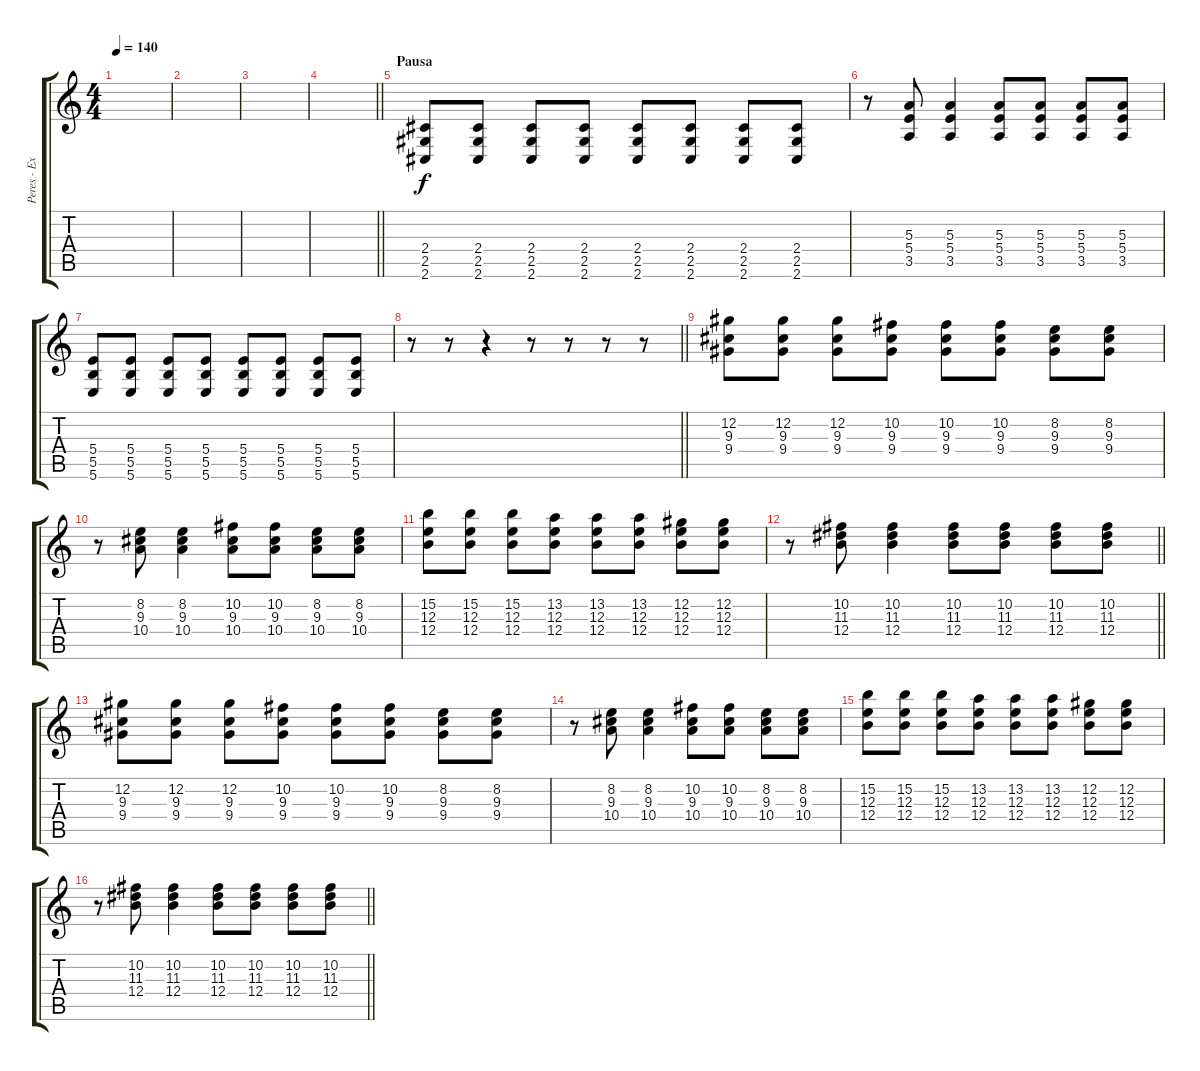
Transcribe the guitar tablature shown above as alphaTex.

\track ("Peres - Extra - Aux" "Peres - Ex") {instrument distortionguitar}
\staff {score tabs}
\tuning (Db4 Ab3 E3 B2 Gb2 B1) {hide}
\ts (4 4)
\tempo 140
\clef g2
\ks c
|
|
|
\barLineRight lightlight
|
\section ("" "Pausa")
(2.4 2.5 2.6).8 (2.4 2.5 2.6).8 (2.4 2.5 2.6).8 (2.4 2.5 2.6).8 (2.4 2.5 2.6).8 (2.4 2.5 2.6).8 (2.4 2.5 2.6).8 (2.4 2.5 2.6).8 |
r.8 (5.3 5.4 3.5).8 (5.3 5.4 3.5).4 (5.3 5.4 3.5).8 (5.3 5.4 3.5).8 (5.3 5.4 3.5).8 (5.3 5.4 3.5).8 |
(5.4 5.5 5.6).8 (5.4 5.5 5.6).8 (5.4 5.5 5.6).8 (5.4 5.5 5.6).8 (5.4 5.5 5.6).8 (5.4 5.5 5.6).8 (5.4 5.5 5.6).8 (5.4 5.5 5.6).8 |
\barLineRight lightlight
r.8 r.8 r.4 r.8 r.8 r.8 r.8 |
(12.2 9.3 9.4).8 (12.2 9.3 9.4).8 (12.2 9.3 9.4).8 (10.2 9.3 9.4).8 (10.2 9.3 9.4).8 (10.2 9.3 9.4).8 (8.2 9.3 9.4).8 (8.2 9.3 9.4).8 |
r.8 (8.2 9.3 10.4).8 (8.2 9.3 10.4).4 (10.2 9.3 10.4).8 (10.2 9.3 10.4).8 (8.2 9.3 10.4).8 (8.2 9.3 10.4).8 |
(15.2 12.3 12.4).8 (15.2 12.3 12.4).8 (15.2 12.3 12.4).8 (13.2 12.3 12.4).8 (13.2 12.3 12.4).8 (13.2 12.3 12.4).8 (12.2 12.3 12.4).8 (12.2 12.3 12.4).8 |
\barLineRight lightlight
r.8 (10.2 11.3 12.4).8 (10.2 11.3 12.4).4 (10.2 11.3 12.4).8 (10.2 11.3 12.4).8 (10.2 11.3 12.4).8 (10.2 11.3 12.4).8 |
(12.2 9.3 9.4).8 (12.2 9.3 9.4).8 (12.2 9.3 9.4).8 (10.2 9.3 9.4).8 (10.2 9.3 9.4).8 (10.2 9.3 9.4).8 (8.2 9.3 9.4).8 (8.2 9.3 9.4).8 |
r.8 (8.2 9.3 10.4).8 (8.2 9.3 10.4).4 (10.2 9.3 10.4).8 (10.2 9.3 10.4).8 (8.2 9.3 10.4).8 (8.2 9.3 10.4).8 |
(15.2 12.3 12.4).8 (15.2 12.3 12.4).8 (15.2 12.3 12.4).8 (13.2 12.3 12.4).8 (13.2 12.3 12.4).8 (13.2 12.3 12.4).8 (12.2 12.3 12.4).8 (12.2 12.3 12.4).8 |
\barLineRight lightlight
r.8 (10.2 11.3 12.4).8 (10.2 11.3 12.4).4 (10.2 11.3 12.4).8 (10.2 11.3 12.4).8 (10.2 11.3 12.4).8 (10.2 11.3 12.4).8
